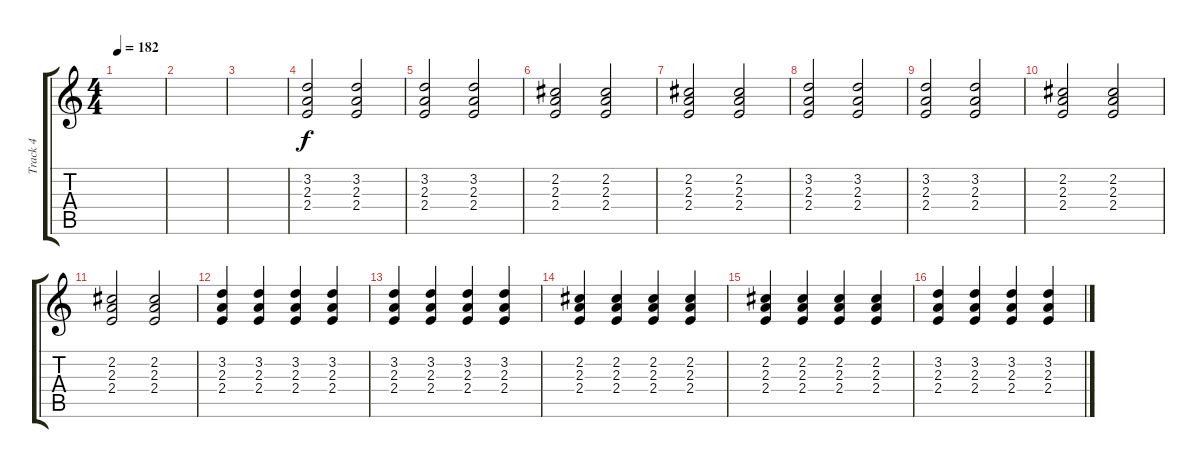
\track ("Track 4" "Track 4") {instrument electricguitarclean}
\staff {score tabs}
\tuning (E4 B3 G3 D3 A2 E2) {hide}
\ts (4 4)
\tempo 182
\clef g2
\ks c
|
|
|
(3.2 2.3 2.4).2 (3.2 2.3 2.4).2 |
(3.2 2.3 2.4).2 (3.2 2.3 2.4).2 |
(2.2 2.3 2.4).2 (2.2 2.3 2.4).2 |
(2.2 2.3 2.4).2 (2.2 2.3 2.4).2 |
(3.2 2.3 2.4).2 (3.2 2.3 2.4).2 |
(3.2 2.3 2.4).2 (3.2 2.3 2.4).2 |
(2.2 2.3 2.4).2 (2.2 2.3 2.4).2 |
(2.2 2.3 2.4).2 (2.2 2.3 2.4).2 |
(3.2 2.3 2.4).4 (3.2 2.3 2.4).4 (3.2 2.3 2.4).4 (3.2 2.3 2.4).4 |
(3.2 2.3 2.4).4 (3.2 2.3 2.4).4 (3.2 2.3 2.4).4 (3.2 2.3 2.4).4 |
(2.2 2.3 2.4).4 (2.2 2.3 2.4).4 (2.2 2.3 2.4).4 (2.2 2.3 2.4).4 |
(2.2 2.3 2.4).4 (2.2 2.3 2.4).4 (2.2 2.3 2.4).4 (2.2 2.3 2.4).4 |
(3.2 2.3 2.4).4 (3.2 2.3 2.4).4 (3.2 2.3 2.4).4 (3.2 2.3 2.4).4
